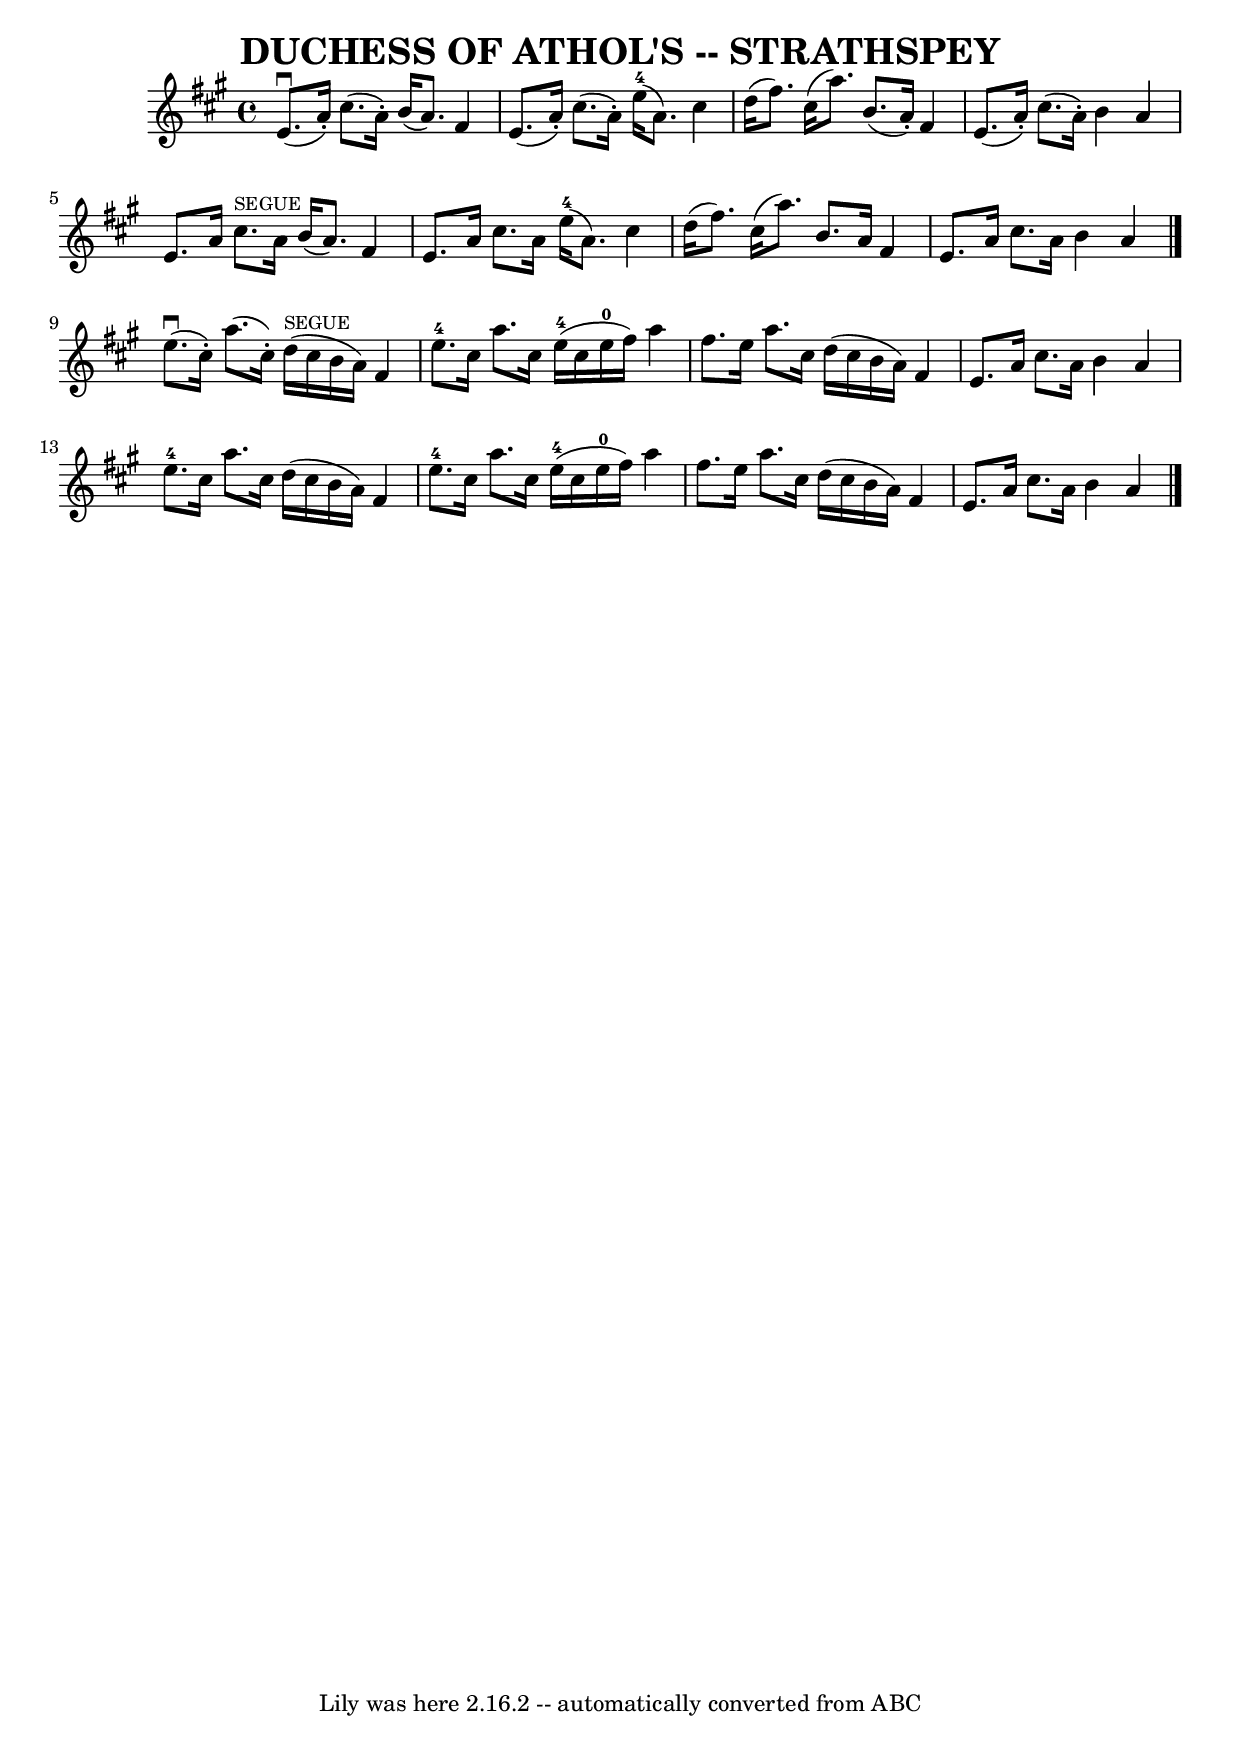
\version "2.16.2"
\include "Mammoth.ily"
\header {
  %% book = "Ryan's Mammoth Collection of Fiddle Tunes"
  composer = ""
  crossRefNumber = "1"
  footnotes = ""
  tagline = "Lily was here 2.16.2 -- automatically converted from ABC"
  title = "DUCHESS OF ATHOL'S -- STRATHSPEY"

}
voicedefault =  {


  \override Staff.TimeSignature #'style = #'C
  \time 4/4 
  \key a \major
 e'8. (^\downbow a'16 -.) cis''8. (a'16 -. 
  -) b'16 (a'8.) fis'4    |
  e'8. (a'16 -.) cis''8. (
  a'16 -.) e''16-4(a'8.) cis''4    |
  d''16 (
  fis''8.) cis''16 (a''8.) b'8. (a'16 -.) fis'4    |
  
  e'8. (a'16 -.) cis''8. (a'16 -.) b'4 a'4    |
  e'8.  
  a'16 cis''8.^\segue a'16 b'16 (a'8.) fis'4    |
  
  e'8. a'16 cis''8. a'16 e''16-4(a'8.) cis''4    
  |
  d''16 (fis''8.) cis''16 (a''8.) b'8. a'16    
  fis'4    |
  e'8. a'16 cis''8. a'16 b'4 a'4    \bar "|."  
  e''8. (^\downbow cis''16 -.) a''8. (cis''16 -.) d''16 
  ^\segue(cis''16 b'16 a'16) fis'4    |
  e''8.-4   
  cis''16 a''8. cis''16 e''16-4(cis''16 e''16-0 fis''16  
  -) a''4    |
  fis''8. e''16 a''8. cis''16 d''16 (
  cis''16 b'16 a'16) fis'4    |
  e'8. a'16 cis''8.    
  a'16 b'4 a'4    |
  e''8.-4 cis''16 a''8. cis''16   
  d''16 (cis''16 b'16 a'16) fis'4    |
  e''8.-4   
  cis''16 a''8. cis''16 e''16-4(cis''16 e''16-0 fis''16  
  -) a''4    |
  fis''8. e''16 a''8. cis''16 d''16 (
  cis''16 b'16 a'16) fis'4    |
  e'8. a'16 cis''8.    
  a'16 b'4 a'4    \bar "|."   

}

\score{
  <<

    \context Staff="default"
    {
      \voicedefault 
      
    }

  >>
  \layout {
    
  }
  \midi {
  }

}
